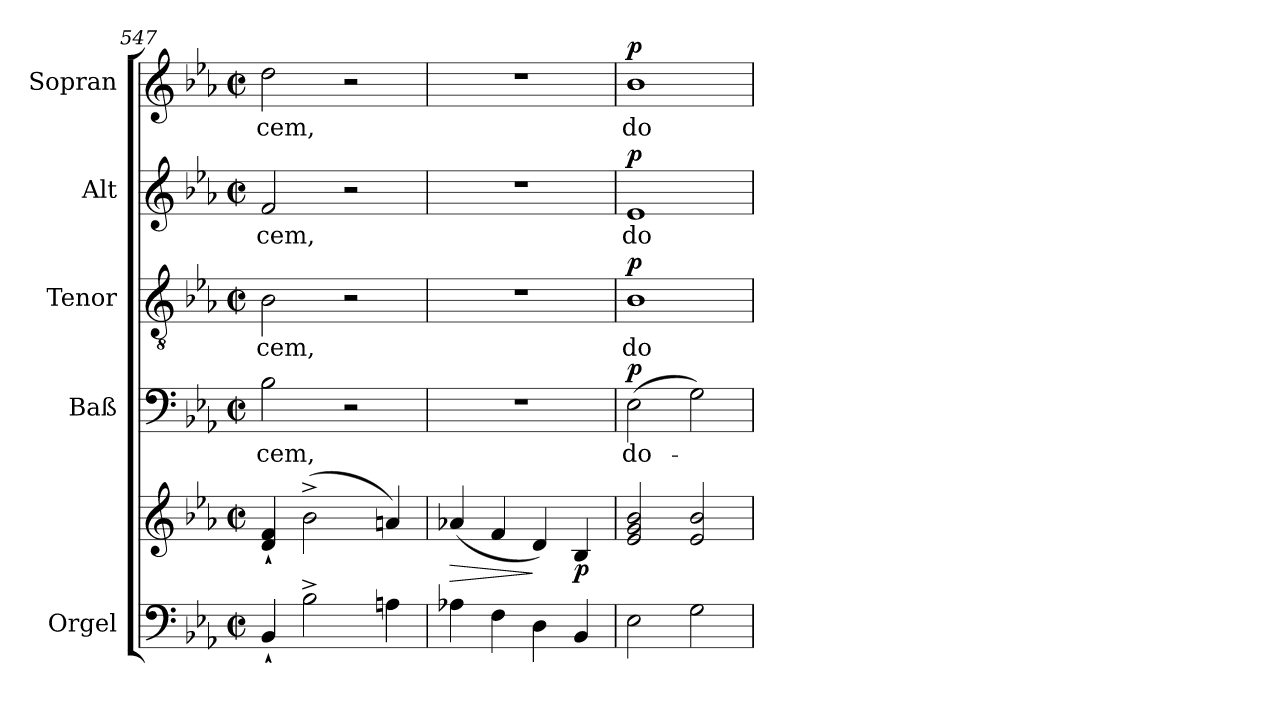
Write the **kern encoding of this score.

**kern	**kern	**dynam	**kern	**text	**dynam	**kern	**text	**dynam	**kern	**text	**dynam	**kern	**text	**dynam
*part5	*part5	*part5	*part4	*part4	*part4	*part3	*part3	*part3	*part2	*part2	*part2	*part1	*part1	*part1
*staff6	*staff5	*staff5/6	*staff4	*staff4	*staff4	*staff3	*staff3	*staff3	*staff2	*staff2	*staff2	*staff1	*staff1	*staff1
*I"Orgel	*	*	*I"Baß	*	*	*I"Tenor	*	*	*I"Alt	*	*	*I"Sopran	*	*
*clefF4	*clefG2	*	*clefF4	*	*	*clefGv2	*	*	*clefG2	*	*	*clefG2	*	*
*k[b-e-a-]	*k[b-e-a-]	*	*k[b-e-a-]	*	*	*k[b-e-a-]	*	*	*k[b-e-a-]	*	*	*k[b-e-a-]	*	*
*E-:	*E-:	*	*E-:	*	*	*E-:	*	*	*E-:	*	*	*E-:	*	*
*M2/2	*M2/2	*	*M2/2	*	*	*M2/2	*	*	*M2/2	*	*	*M2/2	*	*
*met(c|)	*met(c|)	*	*met(c|)	*	*	*met(c|)	*	*	*met(c|)	*	*	*met(c|)	*	*
=547	=547	=547	=547	=547	=547	=547	=547	=547	=547	=547	=547	=547	=547	=547
!	!	!	!	!LO:LY:b	!	!	!LO:LY:b	!	!	!LO:LY:b	!	!	!LO:LY:b	!
4BB-`>/	4d/`> 4f/`>	.	2B-\	-cem,	.	2B-\	-cem,	.	2f/	-cem,	.	2dd\	-cem,	.
2B-^>\	(>2b-^>\	.	.	.	.	.	.	.	.	.	.	.	.	.
.	.	.	2r	.	.	2r	.	.	2r	.	.	2r	.	.
4An\	4an/)	.	.	.	.	.	.	.	.	.	.	.	.	.
=548	=548	=548	=548	=548	=548	=548	=548	=548	=548	=548	=548	=548	=548	=548
!	!	!LO:HP:b	!	!	!	!	!	!	!	!	!	!	!	!
4A-X\	(<4a-X/	>	1r	.	.	1r	.	.	1r	.	.	1r	.	.
4F\	4f/	.	.	.	.	.	.	.	.	.	.	.	.	.
4D\	4d/)	]	.	.	.	.	.	.	.	.	.	.	.	.
!	!	!LO:DY:b	!	!	!	!	!	!	!	!	!	!	!	!
4BB-/	4B-/	p	.	.	.	.	.	.	.	.	.	.	.	.
=549	=549	=549	=549	=549	=549	=549	=549	=549	=549	=549	=549	=549	=549	=549
!	!	!	!	!LO:LY:b	!LO:DY:a	!	!LO:LY:b	!LO:DY:a	!	!LO:LY:b	!LO:DY:a	!	!LO:LY:b	!LO:DY:a
2E-\	2e-/ 2g/ 2b-/	.	(>2E-\	do-	p	1B-	do-	p	1e-	do-	p	1b-	do-	p
2G\	2e-/ 2b-/	.	2G\)	.	.	.	.	.	.	.	.	.	.	.
=	=	=	=	=	=	=	=	=	=	=	=	=	=	=
*-	*-	*-	*-	*-	*-	*-	*-	*-	*-	*-	*-	*-	*-	*-
